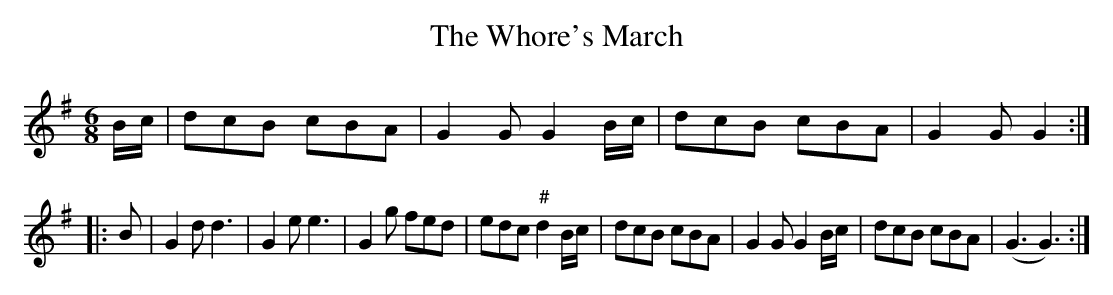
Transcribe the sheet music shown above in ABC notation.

X:1
T:The Whore's March
M:6/8
L:1/8
K:G
B/c/ | dcB cBA | G2GG2B/c/ | dcB cBA | G2GG2 :|
|: B | G2dd3 | G2ee3 | G2g fed | edc"#" d2 B/c/ | dcB cBA | G2GG2B/c/ | dcB cBA | (G3G3) :|
